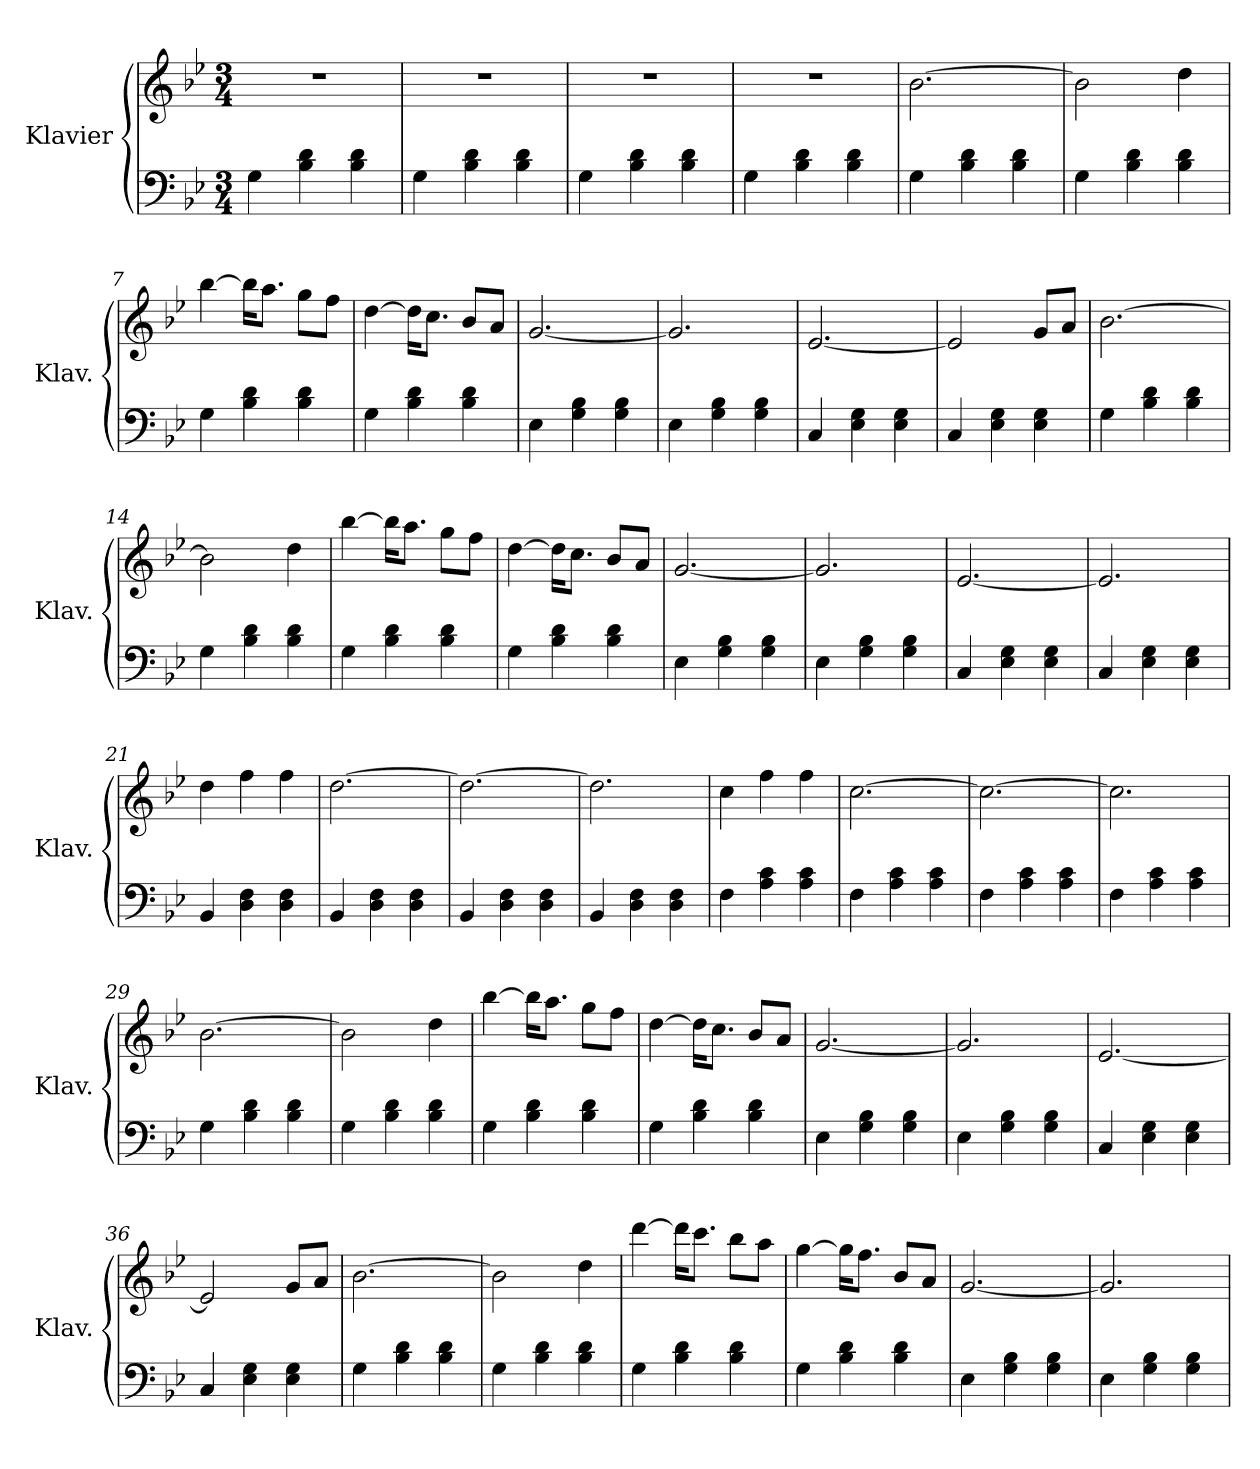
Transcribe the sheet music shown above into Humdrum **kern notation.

**kern	**kern
*part1	*part1
*staff2	*staff1
*I"Klavier	*
*I'Klav.	*
*clefF4	*clefG2
*k[b-e-]	*k[b-e-]
*M3/4	*M3/4
=1	=1
4G\	2.r
4B-\ 4d\	.
4B-\ 4d\	.
=2	=2
4G\	2.r
4B-\ 4d\	.
4B-\ 4d\	.
=3	=3
4G\	2.r
4B-\ 4d\	.
4B-\ 4d\	.
=4	=4
4G\	2.r
4B-\ 4d\	.
4B-\ 4d\	.
=5	=5
4G\	[2.b-\
4B-\ 4d\	.
4B-\ 4d\	.
=6	=6
4G\	2b-\]
4B-\ 4d\	.
4B-\ 4d\	4dd\
=7	=7
4G\	[4bb-\
4B-\ 4d\	16bb-\KL]
.	8.aa\J
4B-\ 4d\	8gg\L
.	8ff\J
=8	=8
4G\	[4dd\
4B-\ 4d\	16dd\KL]
.	8.cc\J
4B-\ 4d\	8b-/L
.	8a/J
!!LO:LB:g=z
=9	=9
4E-\	[2.g/
4G\ 4B-\	.
4G\ 4B-\	.
=10	=10
4E-\	2.g/]
4G\ 4B-\	.
4G\ 4B-\	.
=11	=11
4C/	[2.e-/
4E-\ 4G\	.
4E-\ 4G\	.
=12	=12
4C/	2e-/]
4E-\ 4G\	.
4E-\ 4G\	8g/L
.	8a/J
=13	=13
4G\	[2.b-\
4B-\ 4d\	.
4B-\ 4d\	.
=14	=14
4G\	2b-\]
4B-\ 4d\	.
4B-\ 4d\	4dd\
=15	=15
4G\	[4bb-\
4B-\ 4d\	16bb-\KL]
.	8.aa\J
4B-\ 4d\	8gg\L
.	8ff\J
=16	=16
4G\	[4dd\
4B-\ 4d\	16dd\KL]
.	8.cc\J
4B-\ 4d\	8b-/L
.	8a/J
!!LO:LB:g=z
=17	=17
4E-\	[2.g/
4G\ 4B-\	.
4G\ 4B-\	.
=18	=18
4E-\	2.g/]
4G\ 4B-\	.
4G\ 4B-\	.
=19	=19
4C/	[2.e-/
4E-\ 4G\	.
4E-\ 4G\	.
=20	=20
4C/	2.e-/]
4E-\ 4G\	.
4E-\ 4G\	.
=21	=21
4BB-/	4dd\
4D\ 4F\	4ff\
4D\ 4F\	4ff\
=22	=22
4BB-/	[2.dd\
4D\ 4F\	.
4D\ 4F\	.
=23	=23
4BB-/	2.dd\_
4D\ 4F\	.
4D\ 4F\	.
=24	=24
4BB-/	2.dd\]
4D\ 4F\	.
4D\ 4F\	.
!!LO:LB:g=z
=25	=25
4F\	4cc\
4A\ 4c\	4ff\
4A\ 4c\	4ff\
=26	=26
4F\	[2.cc\
4A\ 4c\	.
4A\ 4c\	.
=27	=27
4F\	2.cc\_
4A\ 4c\	.
4A\ 4c\	.
=28	=28
4F\	2.cc\]
4A\ 4c\	.
4A\ 4c\	.
=29	=29
4G\	[2.b-\
4B-\ 4d\	.
4B-\ 4d\	.
=30	=30
4G\	2b-\]
4B-\ 4d\	.
4B-\ 4d\	4dd\
=31	=31
4G\	[4bb-\
4B-\ 4d\	16bb-\KL]
.	8.aa\J
4B-\ 4d\	8gg\L
.	8ff\J
=32	=32
4G\	[4dd\
4B-\ 4d\	16dd\KL]
.	8.cc\J
4B-\ 4d\	8b-/L
.	8a/J
!!LO:LB:g=z
=33	=33
4E-\	[2.g/
4G\ 4B-\	.
4G\ 4B-\	.
=34	=34
4E-\	2.g/]
4G\ 4B-\	.
4G\ 4B-\	.
=35	=35
4C/	[2.e-/
4E-\ 4G\	.
4E-\ 4G\	.
=36	=36
4C/	2e-/]
4E-\ 4G\	.
4E-\ 4G\	8g/L
.	8a/J
=37	=37
4G\	[2.b-\
4B-\ 4d\	.
4B-\ 4d\	.
=38	=38
4G\	2b-\]
4B-\ 4d\	.
4B-\ 4d\	4dd\
=39	=39
4G\	[4ddd\
4B-\ 4d\	16ddd\KL]
.	8.ccc\J
4B-\ 4d\	8bb-\L
.	8aa\J
=40	=40
4G\	[4gg\
4B-\ 4d\	16gg\KL]
.	8.ff\J
4B-\ 4d\	8b-/L
.	8a/J
!!LO:PB:g=z
=41	=41
4E-\	[2.g/
4G\ 4B-\	.
4G\ 4B-\	.
=42	=42
4E-\	2.g/]
4G\ 4B-\	.
4G\ 4B-\	.
=	=
*-	*-
